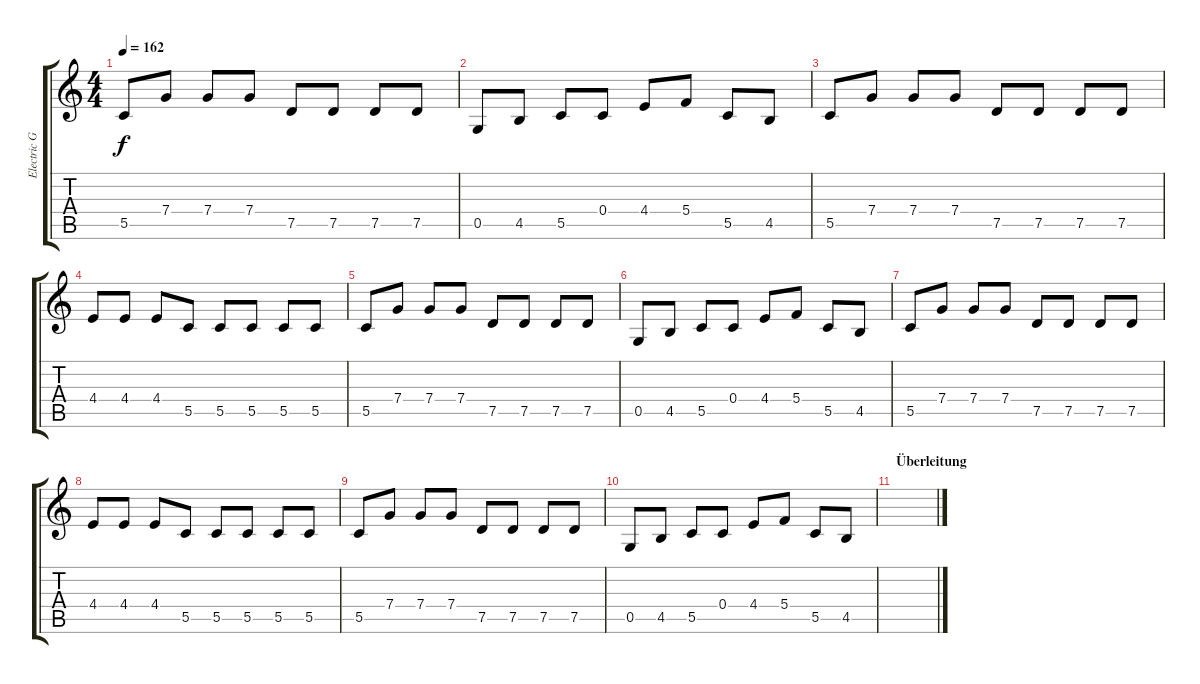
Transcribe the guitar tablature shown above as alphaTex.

\track ("Electric Guitar" "Electric G") {instrument distortionguitar}
\staff {score tabs}
\tuning (D4 A3 F3 C3 G2 C2) {hide}
\ts (4 4)
\tempo 162
\clef g2
\ks c
5.5.8{dy f} 7.4.8 7.4.8 7.4.8 7.5.8 7.5.8 7.5.8 7.5.8 |
0.5.8 4.5.8 5.5.8 0.4.8 4.4.8 5.4.8 5.5.8 4.5.8 |
5.5.8 7.4.8 7.4.8 7.4.8 7.5.8 7.5.8 7.5.8 7.5.8 |
4.4.8 4.4.8 4.4.8 5.5.8 5.5.8 5.5.8 5.5.8 5.5.8 |
5.5.8 7.4.8 7.4.8 7.4.8 7.5.8 7.5.8 7.5.8 7.5.8 |
0.5.8 4.5.8 5.5.8 0.4.8 4.4.8 5.4.8 5.5.8 4.5.8 |
5.5.8 7.4.8 7.4.8 7.4.8 7.5.8 7.5.8 7.5.8 7.5.8 |
4.4.8 4.4.8 4.4.8 5.5.8 5.5.8 5.5.8 5.5.8 5.5.8 |
5.5.8 7.4.8 7.4.8 7.4.8 7.5.8 7.5.8 7.5.8 7.5.8 |
0.5.8 4.5.8 5.5.8 0.4.8 4.4.8 5.4.8 5.5.8 4.5.8 |
\section ("" "Überleitung")
